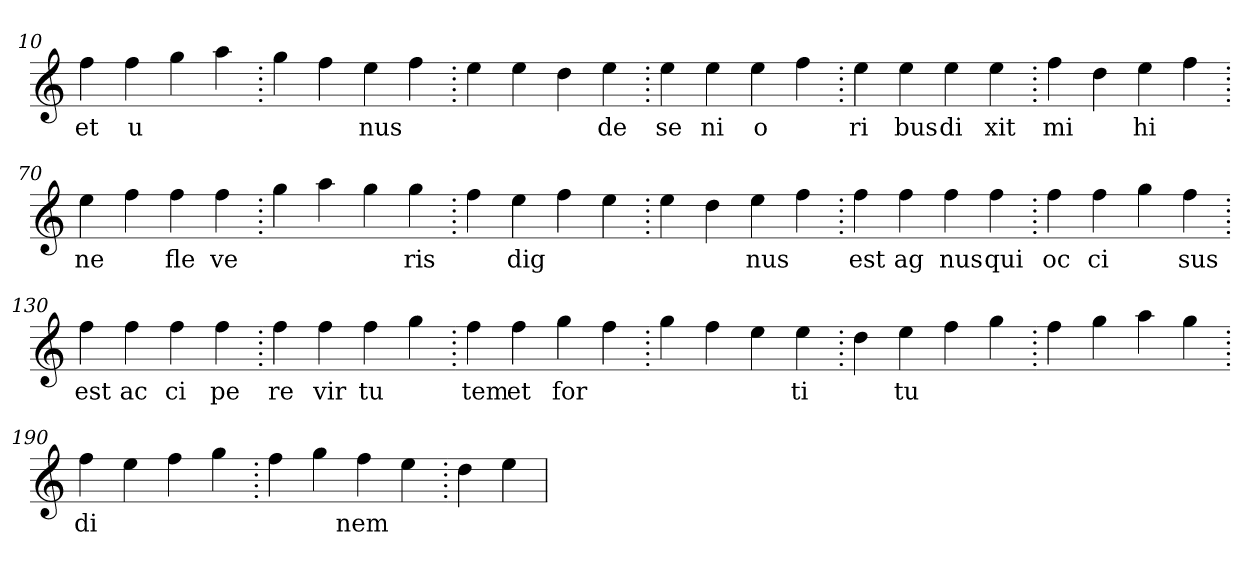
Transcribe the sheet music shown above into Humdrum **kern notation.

**kern	**text
*part1	*part1
*staff1	*staff1
*clefG2	*
=10.	=10.
4ff	et
4ff	u
4gg	.
4aa	.
=20.	=20.
4gg	.
4ff	.
4ee	nus
4ff	.
=30.	=30.
4ee	.
4ee	.
4dd	.
4ee	de
=40.	=40.
4ee	se
4ee	ni
4ee	o
4ff	.
=50.	=50.
4ee	ri
4ee	bus
4ee	di
4ee	xit
=60.	=60.
4ff	mi
4dd	.
4ee	hi
4ff	.
=70.	=70.
4ee	ne
4ff	.
4ff	fle
4ff	ve
=80.	=80.
4gg	.
4aa	.
4gg	.
4gg	ris
=90.	=90.
4ff	.
4ee	dig
4ff	.
4ee	.
=100.	=100.
4ee	.
4dd	.
4ee	nus
4ff	.
=110.	=110.
4ff	est
4ff	ag
4ff	nus
4ff	qui
=120.	=120.
4ff	oc
4ff	ci
4gg	.
4ff	sus
=130.	=130.
4ff	est
4ff	ac
4ff	ci
4ff	pe
=140.	=140.
4ff	re
4ff	vir
4ff	tu
4gg	.
=150.	=150.
4ff	tem
4ff	et
4gg	for
4ff	.
=160.	=160.
4gg	.
4ff	.
4ee	.
4ee	ti
=170.	=170.
4dd	.
4ee	tu
4ff	.
4gg	.
=180.	=180.
4ff	.
4gg	.
4aa	.
4gg	.
=190.	=190.
4ff	di
4ee	.
4ff	.
4gg	.
=200.	=200.
4ff	.
4gg	.
4ff	nem
4ee	.
=210.	=210.
4dd	.
4ee	.
=	=
*-	*-
